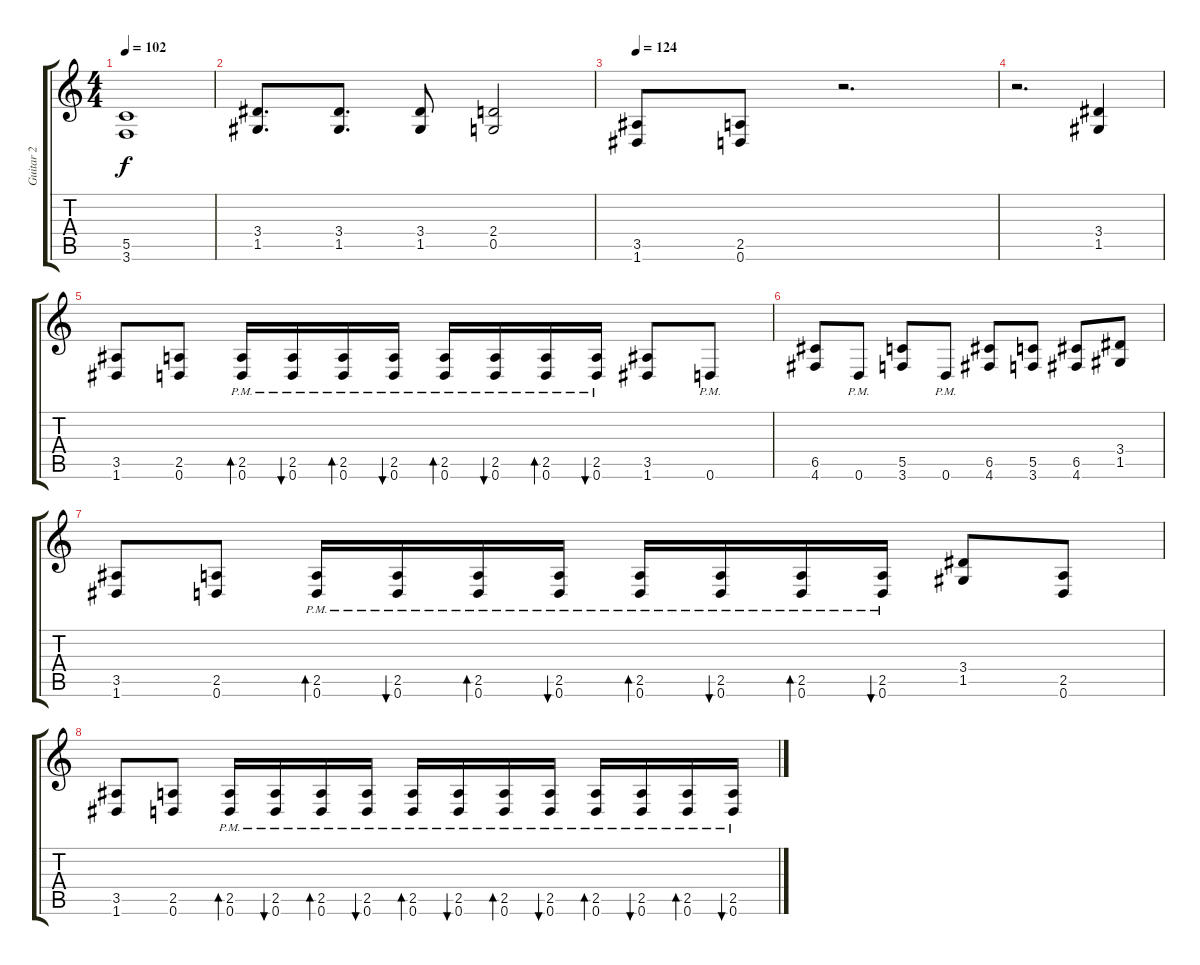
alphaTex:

\track ("Guitar 2" "Guitar 2") {instrument distortionguitar}
\staff {score tabs}
\tuning (D4 A3 F3 C3 G2 D2) {hide}
\ts (4 4)
\tempo 102
\clef g2
\ks c
(5.5 3.6).1{dy f} |
(3.4 1.5).8{d} (3.4 1.5).8{d} (3.4 1.5).8 (2.4 0.5).2 |
\tempo 124
(3.5 1.6).8 (2.5 0.6).8 r.2{d} |
r.2{d} (3.4 1.5).4 |
(3.5 1.6).8 (2.5 0.6).8 (2.5{pm} 0.6{pm}).16{bd 60} (2.5{pm} 0.6{pm}).16{bu 60} (2.5{pm} 0.6{pm}).16{bd 60} (2.5{pm} 0.6{pm}).16{bu 60} (2.5{pm} 0.6{pm}).16{bd 60} (2.5{pm} 0.6{pm}).16{bu 60} (2.5{pm} 0.6{pm}).16{bd 60} (2.5{pm} 0.6{pm}).16{bu 60} (3.5 1.6).8 0.6{pm}.8 |
(6.5 4.6).8 0.6{pm}.8 (5.5 3.6).8 0.6{pm}.8 (6.5 4.6).8 (5.5 3.6).8 (6.5 4.6).8 (3.4 1.5).8 |
(3.5 1.6).8 (2.5 0.6).8 (2.5{pm} 0.6{pm}).16{bd 60} (2.5{pm} 0.6{pm}).16{bu 60} (2.5{pm} 0.6{pm}).16{bd 60} (2.5{pm} 0.6{pm}).16{bu 60} (2.5{pm} 0.6{pm}).16{bd 60} (2.5{pm} 0.6{pm}).16{bu 60} (2.5{pm} 0.6{pm}).16{bd 60} (2.5{pm} 0.6{pm}).16{bu 60} (3.4 1.5).8 (2.5 0.6).8 |
(3.5 1.6).8 (2.5 0.6).8 (2.5{pm} 0.6{pm}).16{bd 60} (2.5{pm} 0.6{pm}).16{bu 60} (2.5{pm} 0.6{pm}).16{bd 60} (2.5{pm} 0.6{pm}).16{bu 60} (2.5{pm} 0.6{pm}).16{bd 60} (2.5{pm} 0.6{pm}).16{bu 60} (2.5{pm} 0.6{pm}).16{bd 60} (2.5{pm} 0.6{pm}).16{bu 60} (2.5{pm} 0.6{pm}).16{bd 60} (2.5{pm} 0.6{pm}).16{bu 60} (2.5{pm} 0.6{pm}).16{bd 60} (2.5{pm} 0.6{pm}).16{bu 60}
